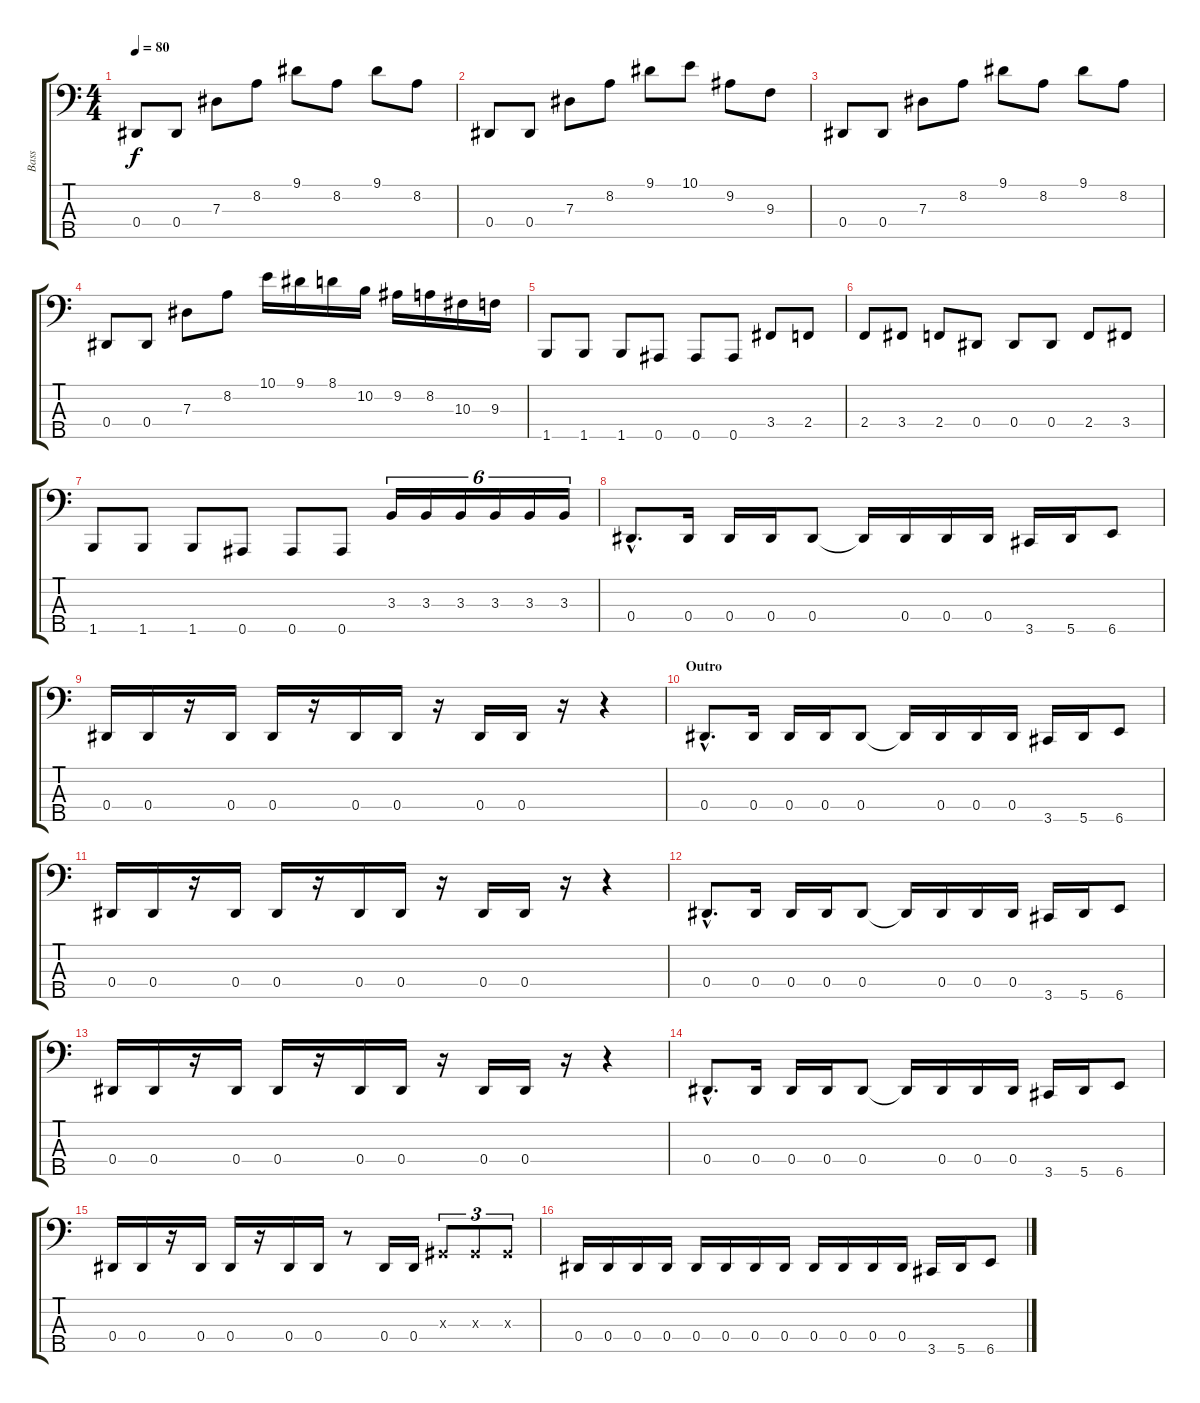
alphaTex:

\track ("Bass" "Bass") {instrument electricbasspick}
\staff {score tabs}
\tuning (Gb2 Db2 Ab1 Eb1 Bb0) {hide}
\ts (4 4)
\tempo 80
\clef f4
\ks c
0.4.8{dy f} 0.4.8 7.3.8 8.2.8 9.1.8 8.2.8 9.1.8 8.2.8 |
0.4.8 0.4.8 7.3.8 8.2.8 9.1.8 10.1.8 9.2.8 9.3.8 |
0.4.8 0.4.8 7.3.8 8.2.8 9.1.8 8.2.8 9.1.8 8.2.8 |
0.4.8 0.4.8 7.3.8 8.2.8 10.1.16 9.1.16 8.1.16 10.2.16 9.2.16 8.2.16 10.3.16 9.3.16 |
1.5.8 1.5.8 1.5.8 0.5.8 0.5.8 0.5.8 3.4.8 2.4.8 |
2.4.8 3.4.8 2.4.8 0.4.8 0.4.8 0.4.8 2.4.8 3.4.8 |
1.5.8 1.5.8 1.5.8 0.5.8 0.5.8 0.5.8 3.3.16{tu (6 4)} 3.3.16{tu (6 4)} 3.3.16{tu (6 4)} 3.3.16{tu (6 4)} 3.3.16{tu (6 4)} 3.3.16{tu (6 4)} |
0.4{hac}.8{d} 0.4.16 0.4.16 0.4.16 0.4.8 0.4{t}.16 0.4.16 0.4.16 0.4.16 3.5.16 5.5.16 6.5.8 |
0.4.16 0.4.16 r.16 0.4.16 0.4.16 r.16 0.4.16 0.4.16 r.16 0.4.16 0.4.16 r.16 r.4 |
\section ("" "Outro")
0.4{hac}.8{d} 0.4.16 0.4.16 0.4.16 0.4.8 0.4{t}.16 0.4.16 0.4.16 0.4.16 3.5.16 5.5.16 6.5.8 |
0.4.16 0.4.16 r.16 0.4.16 0.4.16 r.16 0.4.16 0.4.16 r.16 0.4.16 0.4.16 r.16 r.4 |
0.4{hac}.8{d} 0.4.16 0.4.16 0.4.16 0.4.8 0.4{t}.16 0.4.16 0.4.16 0.4.16 3.5.16 5.5.16 6.5.8 |
0.4.16 0.4.16 r.16 0.4.16 0.4.16 r.16 0.4.16 0.4.16 r.16 0.4.16 0.4.16 r.16 r.4 |
0.4{hac}.8{d} 0.4.16 0.4.16 0.4.16 0.4.8 0.4{t}.16 0.4.16 0.4.16 0.4.16 3.5.16 5.5.16 6.5.8 |
0.4.16 0.4.16 r.16 0.4.16 0.4.16 r.16 0.4.16 0.4.16 r.8 0.4.16 0.4.16 0.3{x}.8{tu (3 2)} 0.3{x}.8{tu (3 2)} 0.3{x}.8{tu (3 2)} |
0.4.16 0.4.16 0.4.16 0.4.16 0.4.16 0.4.16 0.4.16 0.4.16 0.4.16 0.4.16 0.4.16 0.4.16 3.5.16 5.5.16 6.5.8
